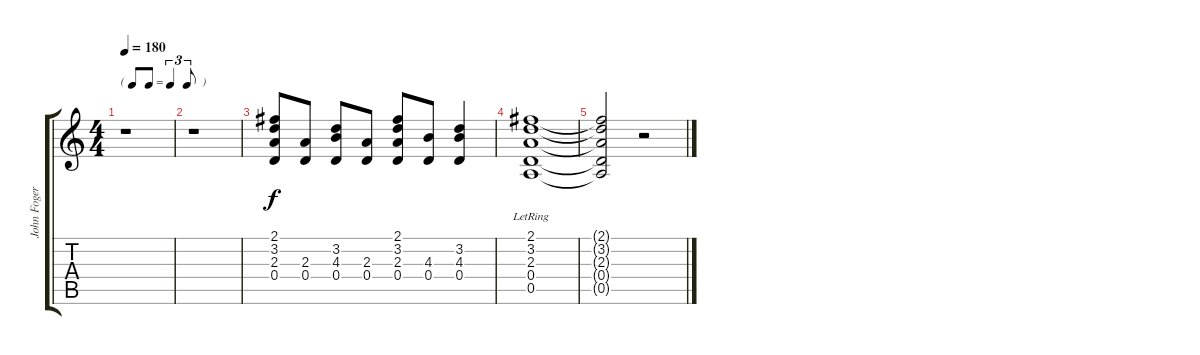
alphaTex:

\track ("John Fogerty" "John Foger") {instrument overdrivenguitar}
\staff {score tabs}
\tuning (E4 B3 G3 D3 A2 E2) {hide}
\ts (4 4)
\tf triplet8th
\tempo 180
\clef g2
\ks c
r.1{dy f} |
r.1 |
(2.1 3.2 2.3 0.4).8 (2.3 0.4).8 (3.2 4.3 0.4).8 (2.3 0.4).8 (2.1 3.2 2.3 0.4).8 (4.3 0.4).8 (3.2 4.3 0.4).4 |
(2.1{lr} 3.2{lr} 2.3{lr} 0.4{lr} 0.5{lr}).1 |
(2.1{t} 3.2{t} 2.3{t} 0.4{t} 0.5{t}).2 r.2
